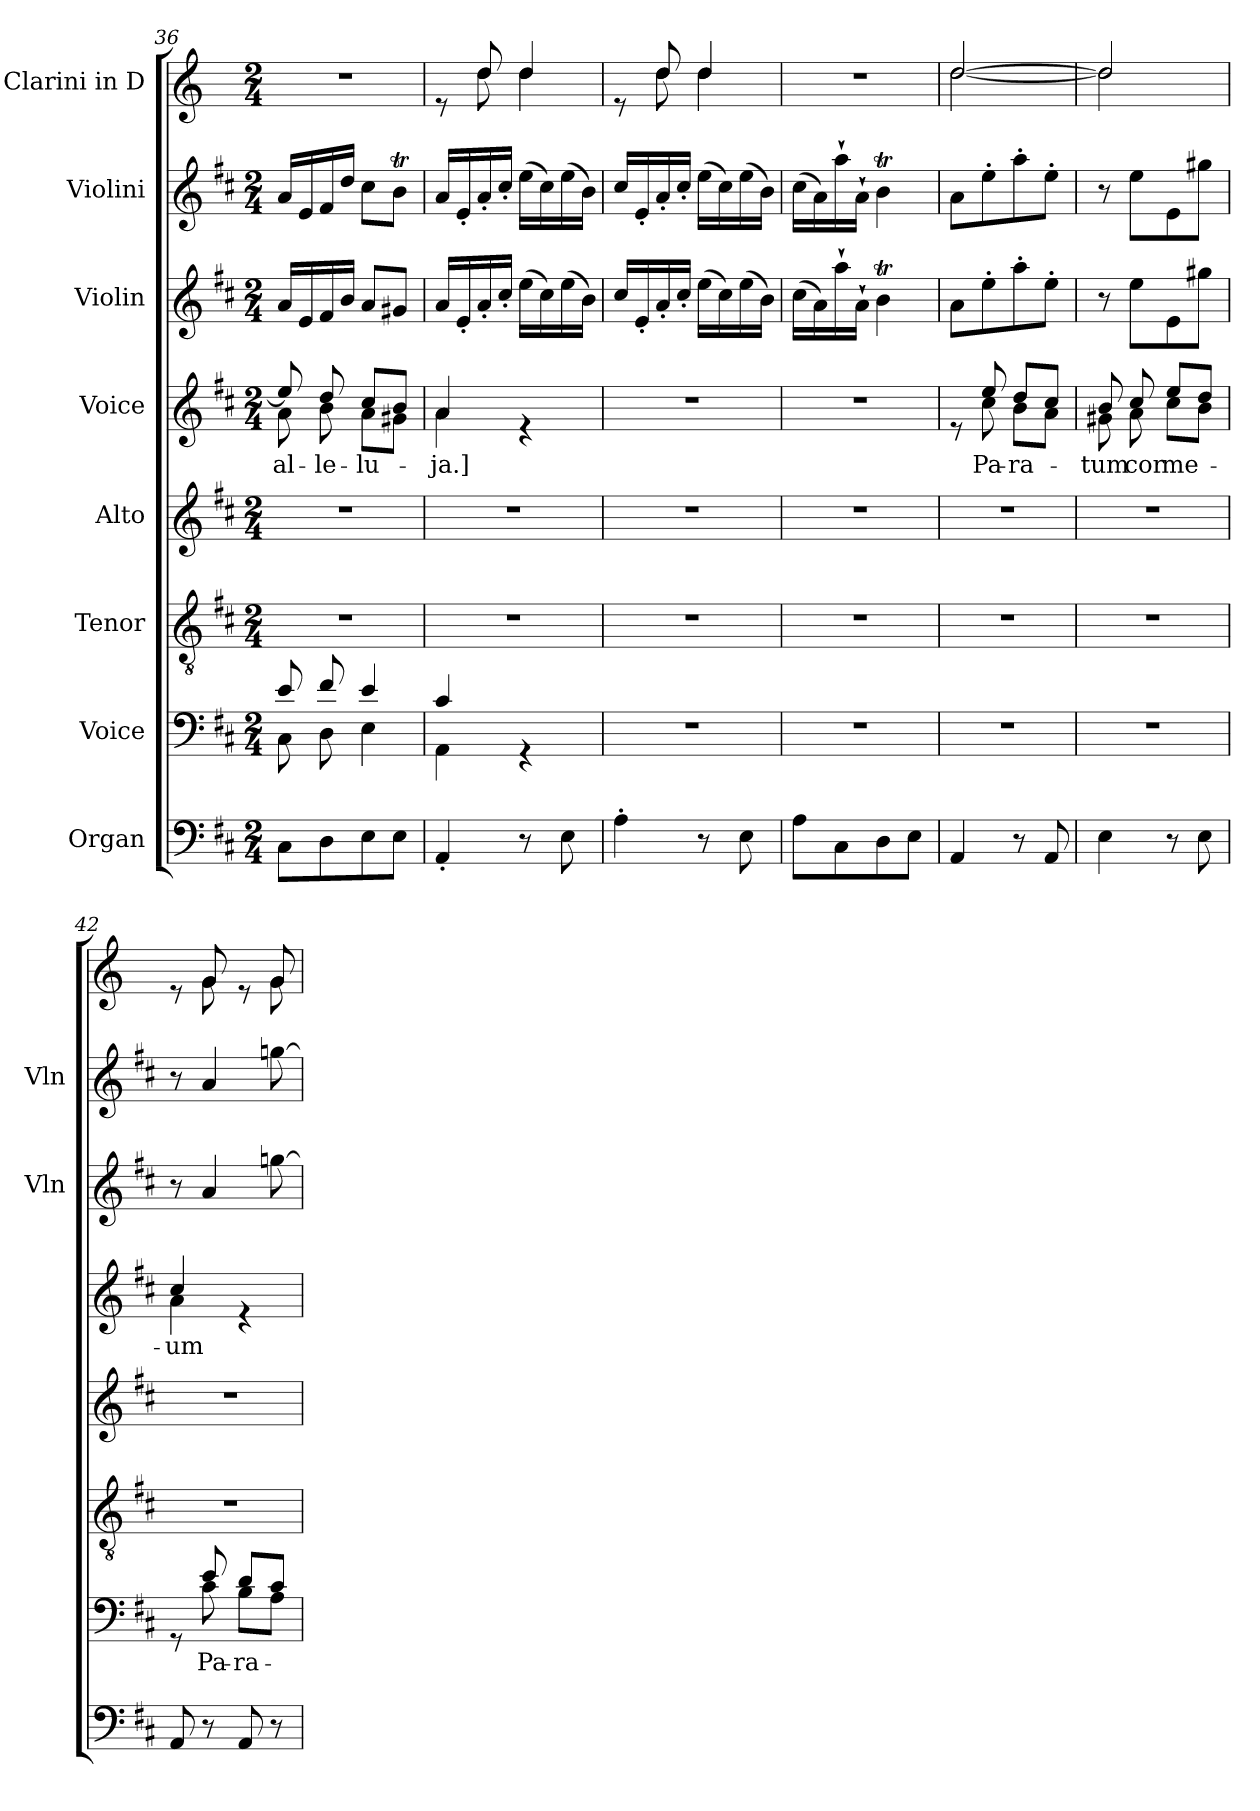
**kern	**kern	**text	**kern	**kern	**kern	**text	**kern	**kern	**kern
*part8	*part7	*part7	*part6	*part5	*part4	*part4	*part3	*part2	*part1
*staff8	*staff7	*staff7	*staff6	*staff5	*staff4	*staff4	*staff3	*staff2	*staff1
*I"Organ	*I"Voice	*	*I"Tenor	*I"Alto	*I"Voice	*	*I"Violin	*I"Violini	*I"Clarini in D
*	*	*	*	*	*	*	*I'Vln	*I'Vln	*
*clefF4	*clefF4	*	*clefGv2	*clefG2	*clefG2	*	*clefG2	*clefG2	*clefG2
*	*	*	*	*	*	*	*	*	*ITrd-1c-2
*k[f#c#]	*k[f#c#]	*	*k[f#c#]	*k[f#c#]	*k[f#c#]	*	*k[f#c#]	*k[f#c#]	*k[f#c#]
*M2/4	*M2/4	*	*M2/4	*M2/4	*M2/4	*	*M2/4	*M2/4	*M2/4
=36	=36	=36	=36	=36	=36	=36	=36	=36	=36
*	*^	*	*	*	*^	*	*	*	*
!	!	!	!	!	!	!	!	!LO:LY:b	!	!	!
8C#\L	8e/	8C#\	.	2r	2r	8ee/]	8a\	al-	16a/LL	16a/LL	2r
.	.	.	.	.	.	.	.	.	16e/	16e/	.
!	!	!	!	!	!	!	!	!LO:LY:b	!	!	!
!	!	!	!	!	!	!	!	!LO:LY:b	!	!	!
8D\	8f#/	8D\	.	.	.	8dd/	8b\	-le-	16f#/	16f#/	.
.	.	.	.	.	.	.	.	.	16b/JJ	16dd/JJ	.
!	!	!	!	!	!	!	!	!LO:LY:b	!	!	!
!	!	!	!	!	!	!	!	!LO:LY:b	!	!	!
8E\	4e/	4E\	.	.	.	8cc#/L	8a\L	-lu-	8a/L	8cc#\L	.
8E\J	.	.	.	.	.	8b/J	8g#X\J	.	8g#X/J	8bT\J	.
!!LO:PB:g=z
=37	=37	=37	=37	=37	=37	=37	=37	=37	=37	=37	=37
!	!	!	!	!	!	!	!	!LO:LY:b	!	!	!
!	!	!	!	!	!	!	!	!LO:LY:b	!	!	!
*	*	*	*	*	*	*	*	*	*	*	*^
4AA'/	4c#/	4AA\	.	2r	2r	4a/	4a\	-ja.]	16a/LL	16a/LL	8re	8ryy
.	.	.	.	.	.	.	.	.	16e'/	16e'/	.	.
.	.	.	.	.	.	.	.	.	16a'/	16a'/	8ee/	8ee\
.	.	.	.	.	.	.	.	.	16cc#'/JJ	16cc#'/JJ	.	.
8r	4rGG	4ryy	.	.	.	4re	4ryy	.	(16ee\LL	(16ee\LL	4ee/	4ee\
.	.	.	.	.	.	.	.	.	16cc#\)	16cc#\)	.	.
8E\	.	.	.	.	.	.	.	.	(16ee\	(16ee\	.	.
.	.	.	.	.	.	.	.	.	16b\JJ)	16b\JJ)	.	.
*	*v	*v	*	*	*	*v	*v	*	*	*	*	*
=38	=38	=38	=38	=38	=38	=38	=38	=38	=38	=38
4A'\	2r	.	2r	2r	2r	.	16cc#/LL	16cc#/LL	8re	8ryy
.	.	.	.	.	.	.	16e'/	16e'/	.	.
.	.	.	.	.	.	.	16a'/	16a'/	8ee/	8ee\
.	.	.	.	.	.	.	16cc#'/JJ	16cc#'/JJ	.	.
8r	.	.	.	.	.	.	(16ee\LL	(16ee\LL	4ee/	4ee\
.	.	.	.	.	.	.	16cc#\)	16cc#\)	.	.
8E\	.	.	.	.	.	.	(16ee\	(16ee\	.	.
.	.	.	.	.	.	.	16b\JJ)	16b\JJ)	.	.
*	*	*	*	*	*	*	*	*	*v	*v
=39	=39	=39	=39	=39	=39	=39	=39	=39	=39
8A\L	2r	.	2r	2r	2r	.	(16cc#\LL	(16cc#\LL	2r
.	.	.	.	.	.	.	16a\)	16a\)	.
8C#\	.	.	.	.	.	.	16aa`\	16aa`\	.
.	.	.	.	.	.	.	16a`\JJ	16a`\JJ	.
8D\	.	.	.	.	.	.	4bT\	4bT\	.
8E\J	.	.	.	.	.	.	.	.	.
=40	=40	=40	=40	=40	=40	=40	=40	=40	=40
*	*	*	*	*	*^	*	*	*	*^
4AA/	2r	.	2r	2r	8re	8ryy	.	8a\L	8a\L	[2ee/	[2ee\
!	!	!	!	!	!	!	!LO:LY:b	!	!	!	!
.	.	.	.	.	8ee/	8cc#\	Pa-	8ee'\	8ee'\	.	.
!	!	!	!	!	!	!	!LO:LY:b	!	!	!	!
8r	.	.	.	.	8dd/L	8b\L	-ra-	8aa'\	8aa'\	.	.
8AA/	.	.	.	.	8cc#/J	8a\J	.	8ee'\J	8ee'\J	.	.
=41	=41	=41	=41	=41	=41	=41	=41	=41	=41	=41	=41
!	!	!	!	!	!	!	!LO:LY:b	!	!	!	!
4E\	2r	.	2r	2r	8b/	8g#X\	-tum	8r	8r	2ee/]	2ee\]
!	!	!	!	!	!	!	!LO:LY:b	!	!	!	!
.	.	.	.	.	8cc#/	8a\	cor	8ee\L	8ee\L	.	.
!	!	!	!	!	!	!	!LO:LY:b	!	!	!	!
8r	.	.	.	.	8ee/L	8cc#\L	me-	8e\	8e\	.	.
8E\	.	.	.	.	8dd/J	8b\J	.	8gg#X\J	8gg#X\J	.	.
=42	=42	=42	=42	=42	=42	=42	=42	=42	=42	=42	=42
*	*^	*	*	*	*	*	*	*	*	*	*
!	!	!	!	!	!	!	!	!LO:LY:b	!	!	!	!
8AA/	8rGG	8ryy	.	2r	2r	4cc#/	4a\	-um	8r	8r	8re	8ryy
!	!	!	!LO:LY:b	!	!	!	!	!	!	!	!	!
8r	8e/	8c#\	Pa-	.	.	.	.	.	4a/	4a/	8a/	8a\
!	!	!	!LO:LY:b	!	!	!	!	!	!	!	!	!
8AA/	8d/L	8B\L	-ra-	.	.	4re	4ryy	.	.	.	8re	8ryy
8r	8c#/J	8A\J	.	.	.	.	.	.	[8ggn\	[8ggn\	8a/	8a\
*	*v	*v	*	*	*	*v	*v	*	*	*	*v	*v
=	=	=	=	=	=	=	=	=	=
*-	*-	*-	*-	*-	*-	*-	*-	*-	*-
